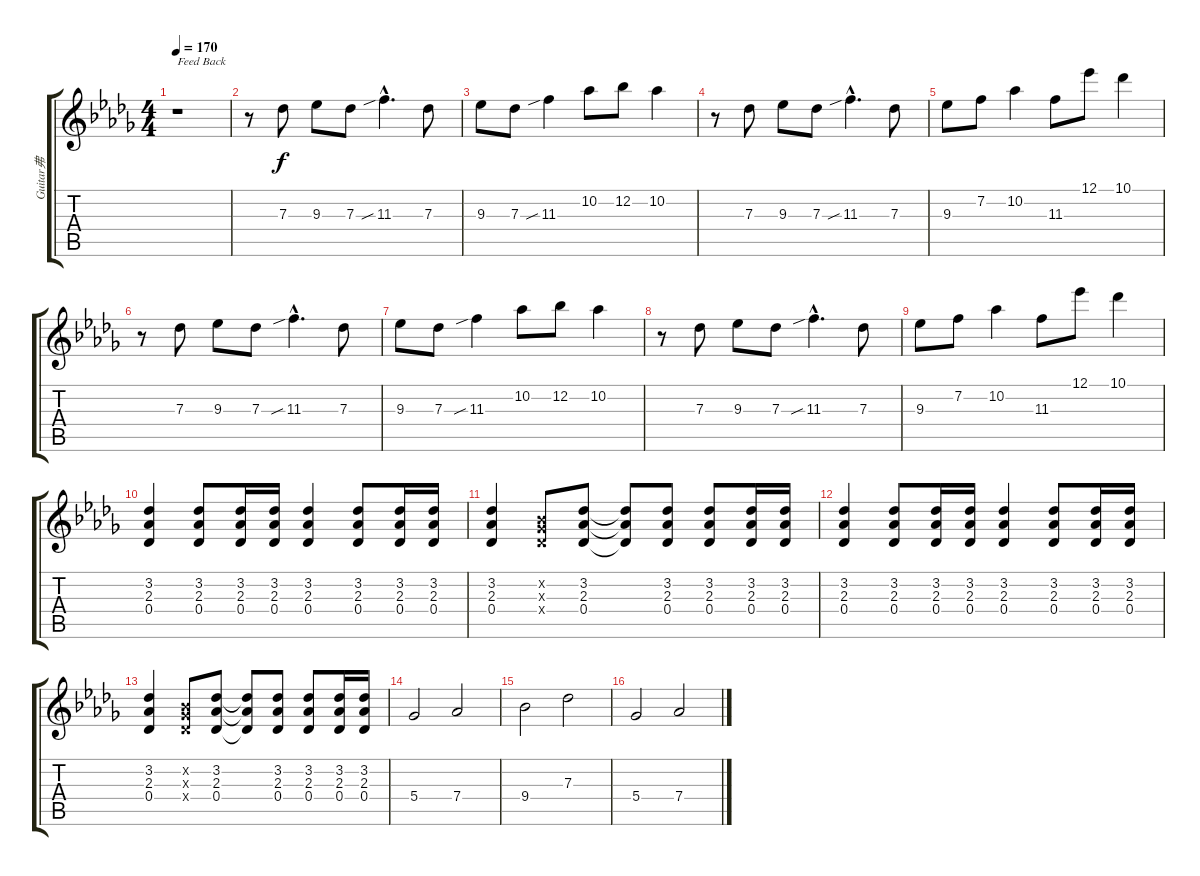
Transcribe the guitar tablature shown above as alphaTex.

\track ("Guitar弗" "Guitar弗") {instrument distortionguitar}
\staff {score tabs}
\tuning (Eb4 Bb3 Gb3 Db3 Ab2 Eb2) {hide}
\ts (4 4)
\tempo 170
\clef g2
\ks db
r.1{txt "Feed Back" dy f instrument distortionguitar} |
r.8 7.3.8 9.3.8 7.3.8 11.3{sib hac}.4{d} 7.3.8 |
9.3.8 7.3.8 11.3{sib}.4 10.2.8 12.2.8 10.2.4 |
r.8 7.3.8 9.3.8 7.3.8 11.3{sib hac}.4{d} 7.3.8 |
9.3.8 7.2.8 10.2.4 11.3.8 12.1.8 10.1.4 |
r.8 7.3.8 9.3.8 7.3.8 11.3{sib hac}.4{d} 7.3.8 |
9.3.8 7.3.8 11.3{sib}.4 10.2.8 12.2.8 10.2.4 |
r.8 7.3.8 9.3.8 7.3.8 11.3{sib hac}.4{d} 7.3.8 |
9.3.8 7.2.8 10.2.4 11.3.8 12.1.8 10.1.4 |
(3.2 2.3 0.4).4 (3.2 2.3 0.4).8 (3.2 2.3 0.4).16 (3.2 2.3 0.4).16 (3.2 2.3 0.4).4 (3.2 2.3 0.4).8 (3.2 2.3 0.4).16 (3.2 2.3 0.4).16 |
(3.2 2.3 0.4).4 (0.2{x} 0.3{x} 0.4{x}).8 (3.2 2.3 0.4).8 (3.2{t} 2.3{t} 0.4{t}).8 (3.2 2.3 0.4).8 (3.2 2.3 0.4).8 (3.2 2.3 0.4).16 (3.2 2.3 0.4).16 |
(3.2 2.3 0.4).4 (3.2 2.3 0.4).8 (3.2 2.3 0.4).16 (3.2 2.3 0.4).16 (3.2 2.3 0.4).4 (3.2 2.3 0.4).8 (3.2 2.3 0.4).16 (3.2 2.3 0.4).16 |
(3.2 2.3 0.4).4 (0.2{x} 0.3{x} 0.4{x}).8 (3.2 2.3 0.4).8 (3.2{t} 2.3{t} 0.4{t}).8 (3.2 2.3 0.4).8 (3.2 2.3 0.4).8 (3.2 2.3 0.4).16 (3.2 2.3 0.4).16 |
5.4.2 7.4.2 |
9.4.2 7.3.2 |
5.4.2 7.4.2
